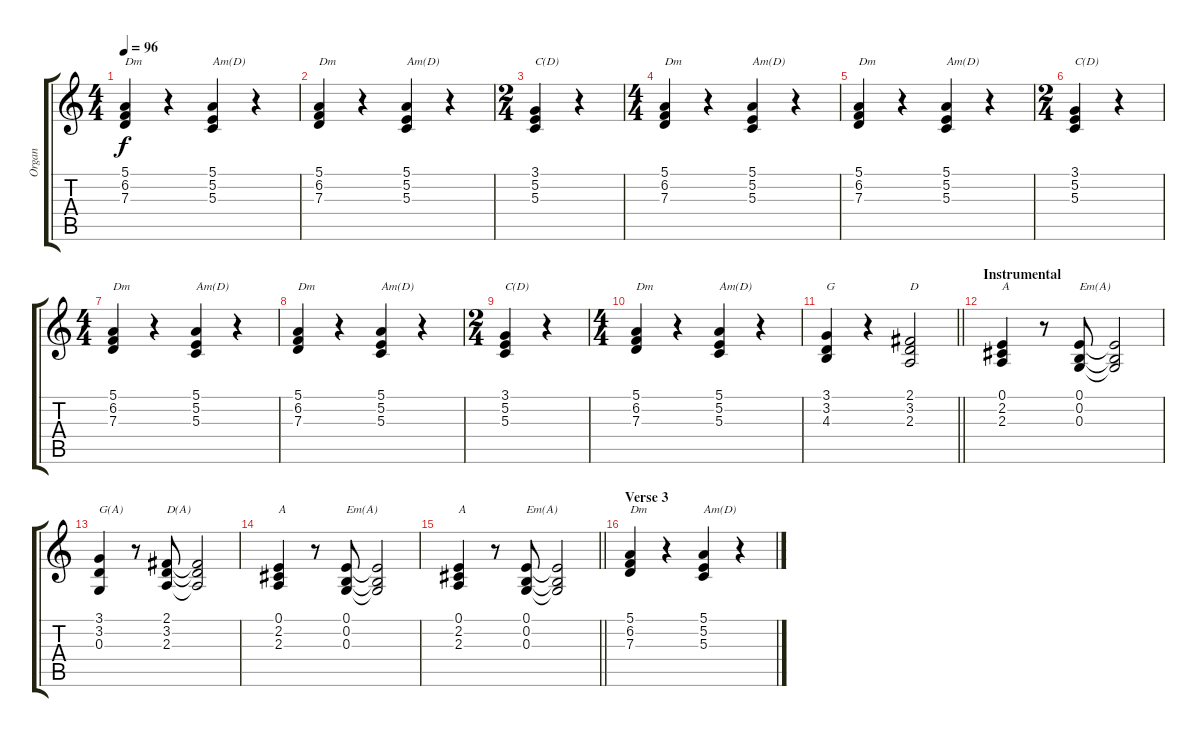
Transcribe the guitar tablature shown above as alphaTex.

\track ("Organ" "Organ") {instrument percussiveorgan}
\staff {score tabs}
\tuning (E4 B3 G3 D3 A2 E2) {hide}
\ts (4 4)
\tempo 96
\clef g2
\ks c
(5.1 6.2 7.3).4{txt "Dm" dy f} r.4 (5.1 5.2 5.3).4{txt "Am(D)"} r.4 |
(5.1 6.2 7.3).4{txt "Dm"} r.4 (5.1 5.2 5.3).4{txt "Am(D)"} r.4 |
\ts (2 4)
(3.1 5.2 5.3).4{txt "C(D)"} r.4 |
\ts (4 4)
(5.1 6.2 7.3).4{txt "Dm"} r.4 (5.1 5.2 5.3).4{txt "Am(D)"} r.4 |
(5.1 6.2 7.3).4{txt "Dm"} r.4 (5.1 5.2 5.3).4{txt "Am(D)"} r.4 |
\ts (2 4)
(3.1 5.2 5.3).4{txt "C(D)"} r.4 |
\ts (4 4)
(5.1 6.2 7.3).4{txt "Dm"} r.4 (5.1 5.2 5.3).4{txt "Am(D)"} r.4 |
(5.1 6.2 7.3).4{txt "Dm"} r.4 (5.1 5.2 5.3).4{txt "Am(D)"} r.4 |
\ts (2 4)
(3.1 5.2 5.3).4{txt "C(D)"} r.4 |
\ts (4 4)
(5.1 6.2 7.3).4{txt "Dm"} r.4 (5.1 5.2 5.3).4{txt "Am(D)"} r.4 |
\barLineRight lightlight
(3.1 3.2 4.3).4{txt "G"} r.4 (2.1 3.2 2.3).2{txt "D"} |
\section ("" "Instrumental")
(0.1 2.2 2.3).4{txt "A"} r.8 (0.1 0.2 0.3).8{txt "Em(A)"} (0.1{t} 0.2{t} 0.3{t}).2 |
(3.1 3.2 0.3).4{txt "G(A)"} r.8 (2.1 3.2 2.3).8{txt "D(A)"} (2.1{t} 3.2{t} 2.3{t}).2 |
(0.1 2.2 2.3).4{txt "A"} r.8 (0.1 0.2 0.3).8{txt "Em(A)"} (0.1{t} 0.2{t} 0.3{t}).2 |
\barLineRight lightlight
(0.1 2.2 2.3).4{txt "A"} r.8 (0.1 0.2 0.3).8{txt "Em(A)"} (0.1{t} 0.2{t} 0.3{t}).2 |
\section ("" "Verse 3")
(5.1 6.2 7.3).4{txt "Dm"} r.4 (5.1 5.2 5.3).4{txt "Am(D)"} r.4
